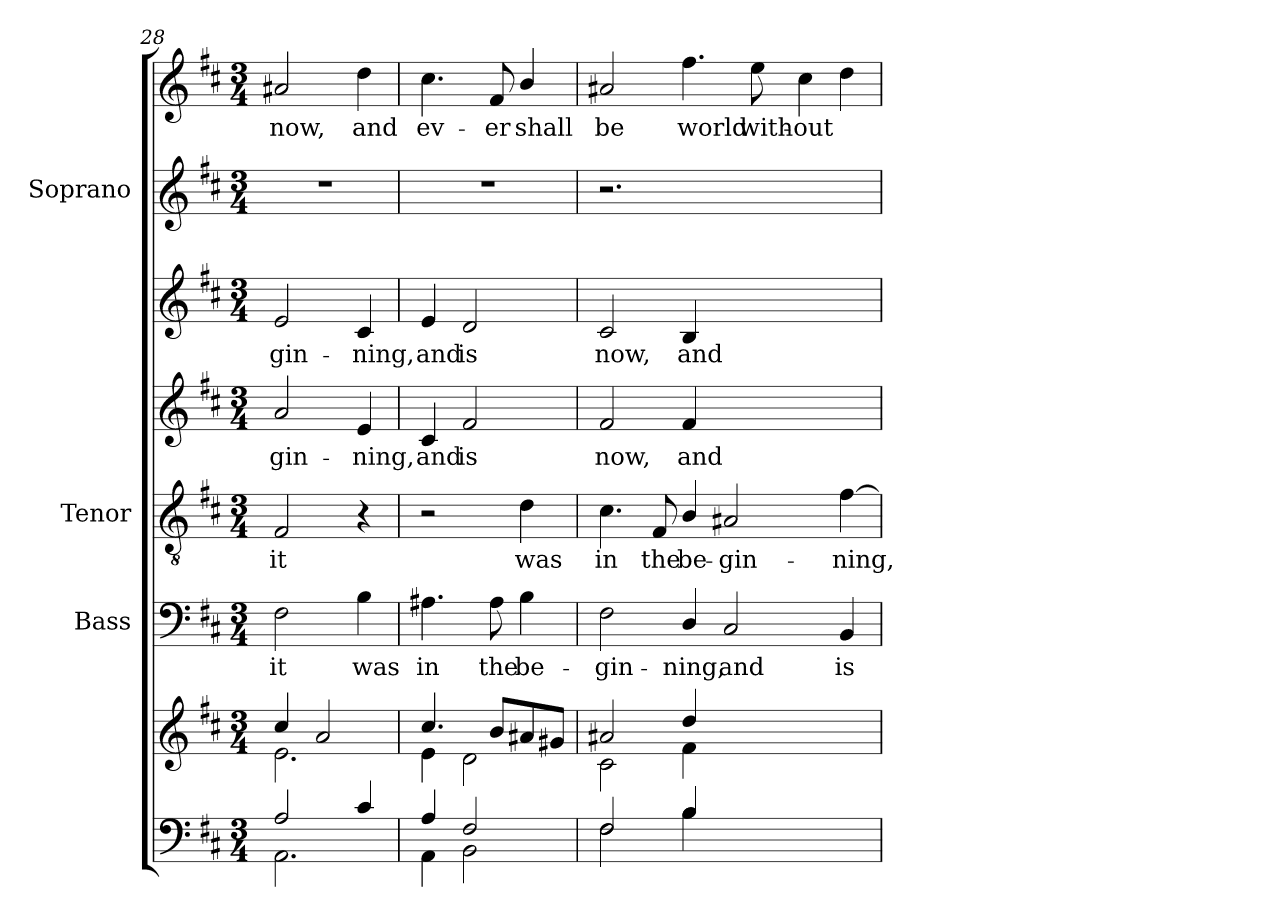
**kern	**kern	**kern	**text	**kern	**text	**kern	**text	**kern	**text	**kern	**kern	**text
*part7	*part6	*part5	*part5	*part4	*part4	*part3	*part3	*part2	*part2	*part1	*part1	*part1
*staff8	*staff7	*staff6	*staff6	*staff5	*staff5	*staff4	*staff4	*staff3	*staff3	*staff2	*staff1	*staff1
*	*	*I"Bass	*	*I"Tenor	*	*	*	*	*	*I"Soprano	*	*
*	*	*I'B	*	*I'T	*	*	*	*	*	*I'S	*	*
*clefF4	*clefG2	*clefF4	*	*clefGv2	*	*clefG2	*	*clefG2	*	*clefG2	*clefG2	*
*k[f#c#]	*k[f#c#]	*k[f#c#]	*	*k[f#c#]	*	*k[f#c#]	*	*k[f#c#]	*	*k[f#c#]	*k[f#c#]	*
*D:	*D:	*D:	*	*D:	*	*D:	*	*D:	*	*D:	*D:	*
*M3/4	*M3/4	*M3/4	*	*M3/4	*	*M3/4	*	*M3/4	*	*M3/4	*M3/4	*
=28	=28	=28	=28	=28	=28	=28	=28	=28	=28	=28	=28	=28
*^	*^	*	*	*	*	*	*	*	*	*	*	*
!	!	!	!	!	!LO:LY:b	!	!LO:LY:b	!	!LO:LY:b	!	!LO:LY:b	!	!	!LO:LY:b
2A/	2.AA\	4cc#/	2.e\	2F#\	it	2F#/	it	2a/	-gin-	2e/	gin-	2.r	2a#X/	now,
.	.	2a/	.	.	.	.	.	.	.	.	.	.	.	.
!	!	!	!	!	!LO:LY:b	!	!	!	!LO:LY:b	!	!LO:LY:b	!	!	!LO:LY:b
4c#/	.	.	.	4B\	was	4r	.	4e/	-ning,	4c#/	-ning,	.	4dd\	and
=29	=29	=29	=29	=29	=29	=29	=29	=29	=29	=29	=29	=29	=29	=29
!	!	!	!	!	!LO:LY:b	!	!	!	!LO:LY:b	!	!LO:LY:b	!	!	!LO:LY:b
4A/	4AA\	4.cc#/	4e\	4.A#X\	in	2r	.	4c#/	and	4e/	and	2.r	4.cc#\	ev-
!	!	!	!	!	!	!	!	!	!LO:LY:b	!	!LO:LY:b	!	!	!
2F#/	2BB\	.	2d\	.	.	.	.	2f#/	is	2d/	is	.	.	.
!	!	!	!	!	!LO:LY:b	!	!	!	!	!	!	!	!	!LO:LY:b
.	.	8b/L	.	8A#\	the	.	.	.	.	.	.	.	8f#/	-er
!	!	!	!	!	!LO:LY:b	!	!LO:LY:b	!	!	!	!	!	!	!LO:LY:b
.	.	8a#X/	.	4B\	be-	4d\	was	.	.	.	.	.	4b/	shall
.	.	8g#X/J	.	.	.	.	.	.	.	.	.	.	.	.
=30	=30	=30	=30	=30	=30	=30	=30	=30	=30	=30	=30	=30	=30	=30
!	!	!	!	!	!LO:LY:b	!	!LO:LY:b	!	!LO:LY:b	!	!LO:LY:b	!	!	!LO:LY:b
2F#/	2F#\	2a#X/	2c#\	2F#\	-gin-	4.c#\	in	2f#/	now,	2c#/	now,	2.r	2a#X/	be
!	!	!	!	!	!	!	!LO:LY:b	!	!	!	!	!	!	!
.	.	.	.	.	.	8F#/	the	.	.	.	.	.	.	.
!	!	!	!	!	!LO:LY:b	!	!LO:LY:b	!	!LO:LY:b	!	!LO:LY:b	!	!	!LO:LY:b
4B/	4B\	4dd/	4f#\	4D/	-ning,	4B/	be-	4f#/	and	4B/	and	.	4.ff#\	world
!	!	!	!	!	!LO:LY:b	!	!LO:LY:b	!	!	!	!	!	!	!
2.ryy	2.ryy	2.ryy	2.ryy	2C#/	and	2A#X/	-gin-	2.ryy	.	2.ryy	.	2.ryy	.	.
!	!	!	!	!	!	!	!	!	!	!	!	!	!	!LO:LY:b
.	.	.	.	.	.	.	.	.	.	.	.	.	8ee\	with-
!	!	!	!	!	!	!	!	!	!	!	!	!	!	!LO:LY:b
.	.	.	.	.	.	.	.	.	.	.	.	.	4cc#\	-out
!	!	!	!	!	!LO:LY:b	!	!LO:LY:b	!	!	!	!	!	!	!
.	.	.	.	4BB/	is	[4f#\	-ning,	.	.	.	.	.	4dd\	.
*v	*v	*	*	*	*	*	*	*	*	*	*	*	*	*
*	*v	*v	*	*	*	*	*	*	*	*	*	*	*
=	=	=	=	=	=	=	=	=	=	=	=	=
*-	*-	*-	*-	*-	*-	*-	*-	*-	*-	*-	*-	*-
